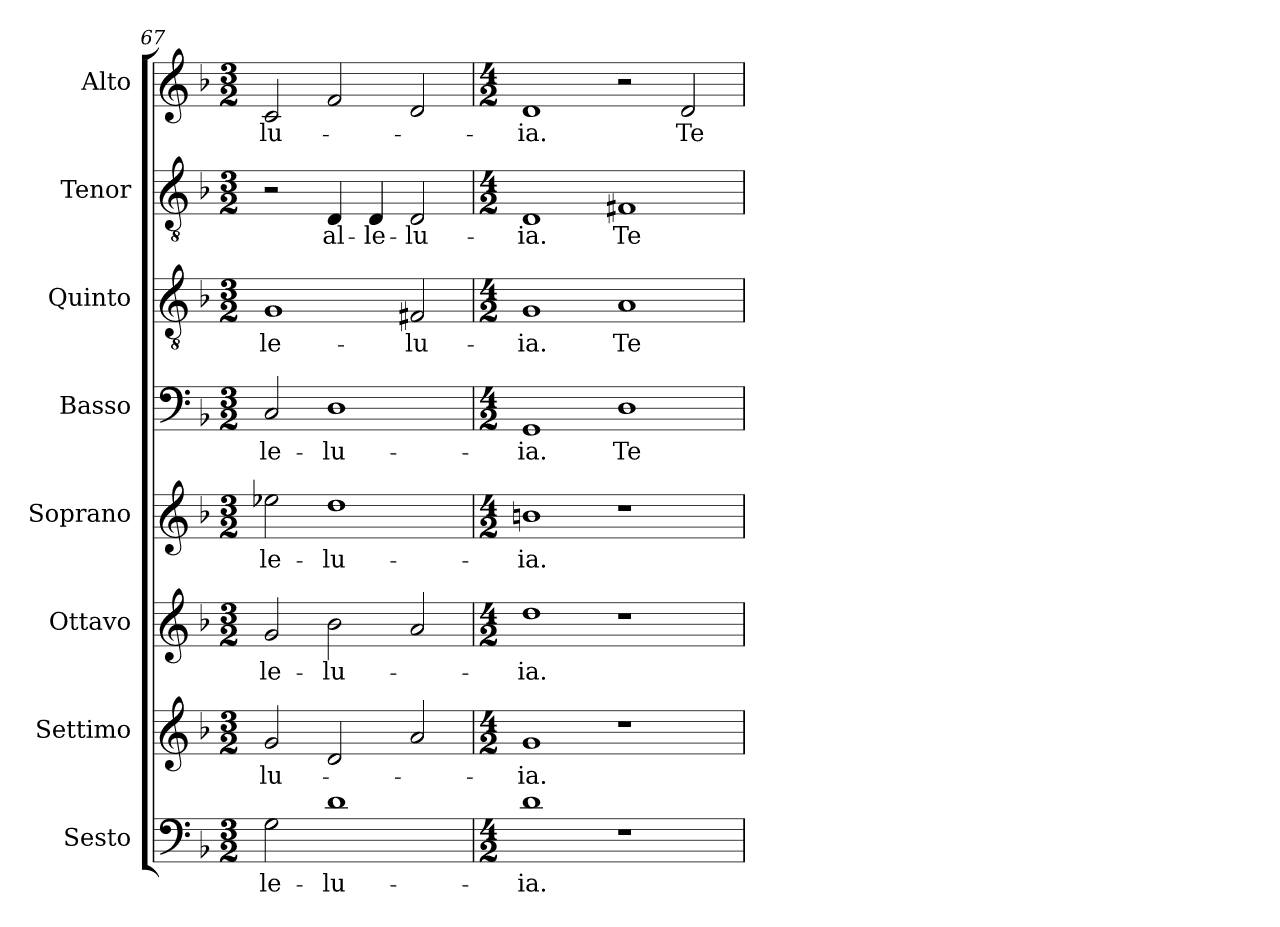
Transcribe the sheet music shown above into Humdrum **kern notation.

**kern	**text	**kern	**text	**kern	**text	**kern	**text	**kern	**text	**kern	**text	**kern	**text	**kern	**text
*part8	*part8	*part7	*part7	*part6	*part6	*part5	*part5	*part4	*part4	*part3	*part3	*part2	*part2	*part1	*part1
*staff8	*staff8	*staff7	*staff7	*staff6	*staff6	*staff5	*staff5	*staff4	*staff4	*staff3	*staff3	*staff2	*staff2	*staff1	*staff1
*I"Sesto	*	*I"Settimo	*	*I"Ottavo	*	*I"Soprano	*	*I"Basso	*	*I"Quinto	*	*I"Tenor	*	*I"Alto	*
*I'Ss.	*	*I'St.	*	*I'Ot.	*	*I'S.	*	*I'B.	*	*I'Q.	*	*I'T.	*	*I'A.	*
*clefF4	*	*clefG2	*	*clefG2	*	*clefG2	*	*clefF4	*	*clefGv2	*	*clefGv2	*	*clefG2	*
*	*	*	*	*	*	*	*	*	*	*ITrd7c12	*	*ITrd7c12	*	*	*
*k[b-]	*	*k[b-]	*	*k[b-]	*	*k[b-]	*	*k[b-]	*	*k[b-]	*	*k[b-]	*	*k[b-]	*
*F:	*	*F:	*	*F:	*	*F:	*	*F:	*	*F:	*	*F:	*	*F:	*
*M3/2	*	*M3/2	*	*M3/2	*	*M3/2	*	*M3/2	*	*M3/2	*	*M3/2	*	*M3/2	*
=67	=67	=67	=67	=67	=67	=67	=67	=67	=67	=67	=67	=67	=67	=67	=67
!	!LO:LY:b:color=#000000	!	!	!	!	!	!	!	!	!	!	!	!	!	!
!	!	!	!LO:LY:b:color=#000000	!	!	!	!	!	!	!	!	!	!	!	!
!	!	!	!	!	!LO:LY:b:color=#000000	!	!	!	!	!	!	!	!	!	!
!	!	!	!	!	!	!	!LO:LY:b:color=#000000	!	!	!	!	!	!	!	!
!	!	!	!	!	!	!	!	!	!LO:LY:b:color=#000000	!	!	!	!	!	!
!	!	!	!	!	!	!	!	!	!	!	!LO:LY:b:color=#000000	!	!	!	!
!	!	!	!	!	!	!	!	!	!	!	!	!	!	!	!LO:LY:b:color=#000000
2Gi\	-le-	2gi/	-lu-	2gi/	-le-	2ee-Xi\	-le-	2Ci/	-le-	1GGi	-le-	2r	.	2ci/	-lu-
!	!LO:LY:b:color=#000000	!	!	!	!	!	!	!	!	!	!	!	!	!	!
!	!	!	!	!	!LO:LY:b:color=#000000	!	!	!	!	!	!	!	!	!	!
!	!	!	!	!	!	!	!LO:LY:b:color=#000000	!	!	!	!	!	!	!	!
!	!	!	!	!	!	!	!	!	!LO:LY:b:color=#000000	!	!	!	!	!	!
!	!	!	!	!	!	!	!	!	!	!	!	!	!LO:LY:b:color=#000000	!	!
1di	-lu-	2di/	.	2b-i\	-lu-	1ddi	-lu-	1Di	-lu-	.	.	4DDi/	al-	2fi/	.
!	!	!	!	!	!	!	!	!	!	!	!	!	!LO:LY:b:color=#000000	!	!
.	.	.	.	.	.	.	.	.	.	.	.	4DDi/	-le-	.	.
!	!	!	!	!	!	!	!	!	!	!	!LO:LY:b:color=#000000	!	!	!	!
!	!	!	!	!	!	!	!	!	!	!	!	!	!LO:LY:b:color=#000000	!	!
.	.	2ai/	.	2ai/	.	.	.	.	.	2FF#Xi/	-lu-	2DDi/	-lu-	2di/	.
=68	=68	=68	=68	=68	=68	=68	=68	=68	=68	=68	=68	=68	=68	=68	=68
*M4/2	*	*M4/2	*	*M4/2	*	*M4/2	*	*M4/2	*	*M4/2	*	*M4/2	*	*M4/2	*
!	!LO:LY:b:color=#000000	!	!	!	!	!	!	!	!	!	!	!	!	!	!
!	!	!	!LO:LY:b:color=#000000	!	!	!	!	!	!	!	!	!	!	!	!
!	!	!	!	!	!LO:LY:b:color=#000000	!	!	!	!	!	!	!	!	!	!
!	!	!	!	!	!	!	!LO:LY:b:color=#000000	!	!	!	!	!	!	!	!
!	!	!	!	!	!	!	!	!	!LO:LY:b:color=#000000	!	!	!	!	!	!
!	!	!	!	!	!	!	!	!	!	!	!LO:LY:b:color=#000000	!	!	!	!
!	!	!	!	!	!	!	!	!	!	!	!	!	!LO:LY:b:color=#000000	!	!
!	!	!	!	!	!	!	!	!	!	!	!	!	!	!	!LO:LY:b:color=#000000
1di	-ia.	1gi	-ia.	1ddi	-ia.	1bni	-ia.	1GGi	-ia.	1GGi	-ia.	1DDi	-ia.	1di	-ia.
!	!	!	!	!	!	!	!	!	!LO:LY:b:color=#000000	!	!	!	!	!	!
!	!	!	!	!	!	!	!	!	!	!	!LO:LY:b:color=#000000	!	!	!	!
!	!	!	!	!	!	!	!	!	!	!	!	!	!LO:LY:b:color=#000000	!	!
1r	.	1r	.	1r	.	1r	.	1Di	Te	1AAi	Te	1FF#Xi	Te	2r	.
!	!	!	!	!	!	!	!	!	!	!	!	!	!	!	!LO:LY:b:color=#000000
.	.	.	.	.	.	.	.	.	.	.	.	.	.	2di/	Te
=	=	=	=	=	=	=	=	=	=	=	=	=	=	=	=
*-	*-	*-	*-	*-	*-	*-	*-	*-	*-	*-	*-	*-	*-	*-	*-
